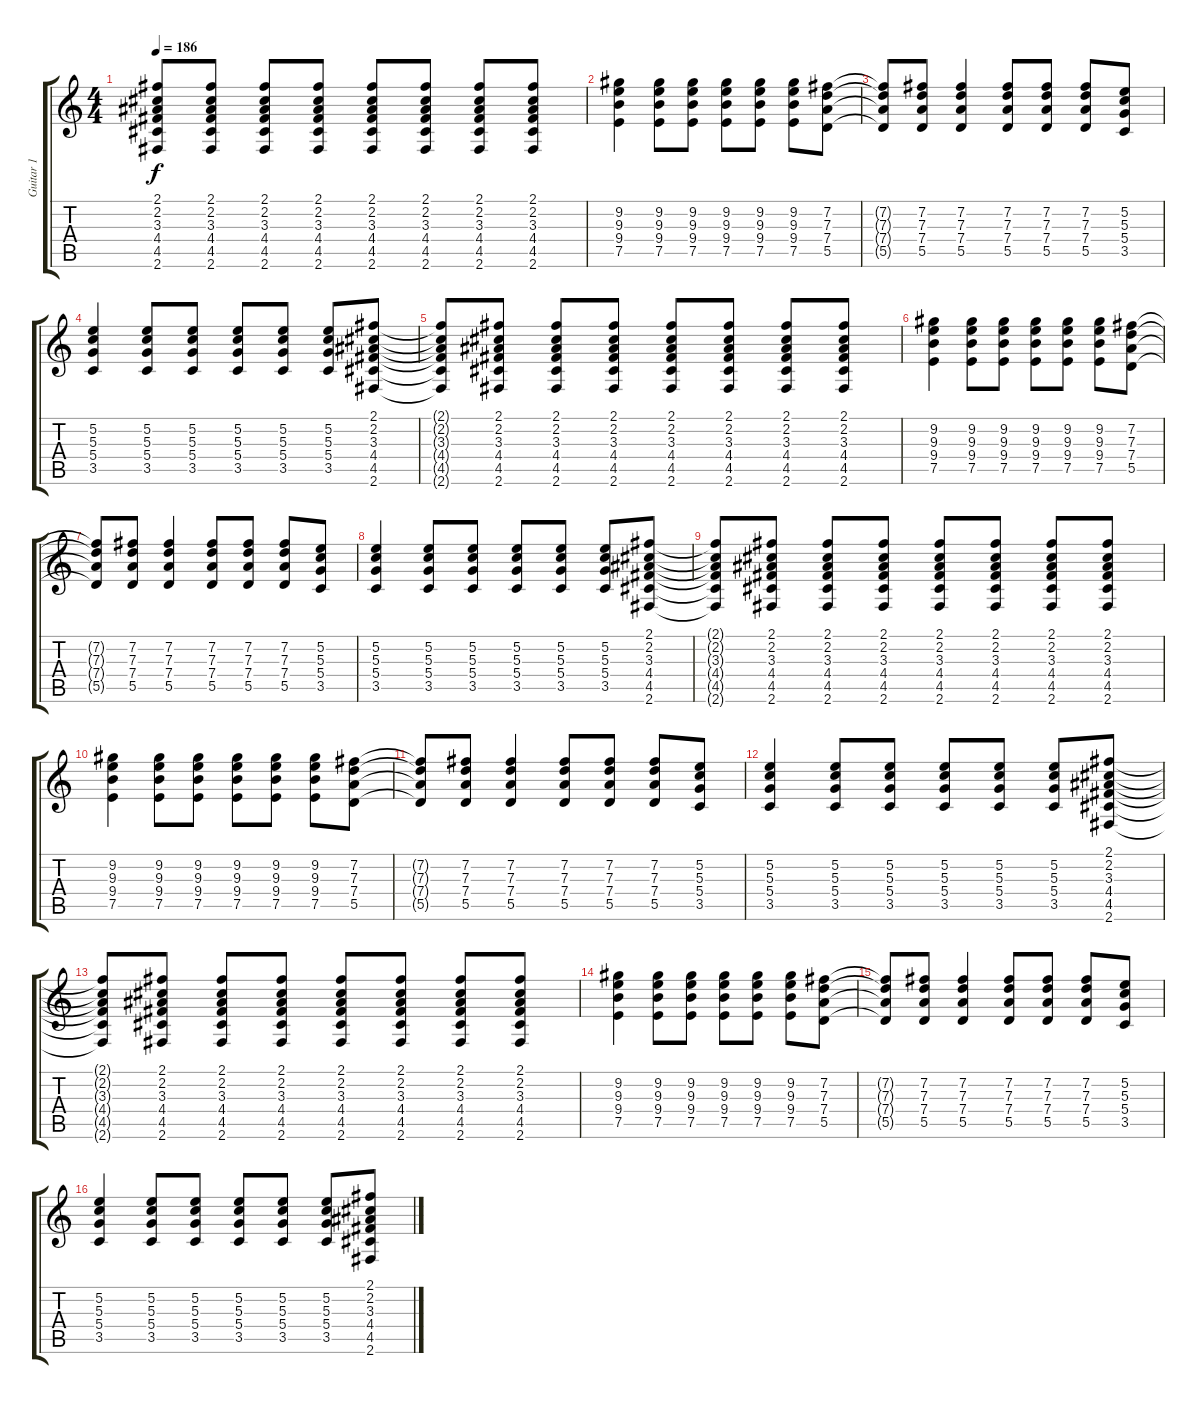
\track ("Guitar 1" "Guitar 1") {instrument overdrivenguitar}
\staff {score tabs}
\tuning (E4 B3 G3 D3 A2 E2) {hide}
\ts (4 4)
\tempo 186
\clef g2
\ks c
(2.1{t} 2.2{t} 3.3{t} 4.4{t} 4.5{t} 2.6{t}).8{dy f} (2.1 2.2 3.3 4.4 4.5 2.6).8 (2.1 2.2 3.3 4.4 4.5 2.6).8 (2.1 2.2 3.3 4.4 4.5 2.6).8 (2.1 2.2 3.3 4.4 4.5 2.6).8 (2.1 2.2 3.3 4.4 4.5 2.6).8 (2.1 2.2 3.3 4.4 4.5 2.6).8 (2.1 2.2 3.3 4.4 4.5 2.6).8 |
(9.2 9.3 9.4 7.5).4 (9.2 9.3 9.4 7.5).8 (9.2 9.3 9.4 7.5).8 (9.2 9.3 9.4 7.5).8 (9.2 9.3 9.4 7.5).8 (9.2 9.3 9.4 7.5).8 (7.2 7.3 7.4 5.5).8 |
(7.2{t} 7.3{t} 7.4{t} 5.5{t}).8 (7.2 7.3 7.4 5.5).8 (7.2 7.3 7.4 5.5).4 (7.2 7.3 7.4 5.5).8 (7.2 7.3 7.4 5.5).8 (7.2 7.3 7.4 5.5).8 (5.2 5.3 5.4 3.5).8 |
(5.2 5.3 5.4 3.5).4 (5.2 5.3 5.4 3.5).8 (5.2 5.3 5.4 3.5).8 (5.2 5.3 5.4 3.5).8 (5.2 5.3 5.4 3.5).8 (5.2 5.3 5.4 3.5).8 (2.1 2.2 3.3 4.4 4.5 2.6).8 |
(2.1{t} 2.2{t} 3.3{t} 4.4{t} 4.5{t} 2.6{t}).8 (2.1 2.2 3.3 4.4 4.5 2.6).8 (2.1 2.2 3.3 4.4 4.5 2.6).8 (2.1 2.2 3.3 4.4 4.5 2.6).8 (2.1 2.2 3.3 4.4 4.5 2.6).8 (2.1 2.2 3.3 4.4 4.5 2.6).8 (2.1 2.2 3.3 4.4 4.5 2.6).8 (2.1 2.2 3.3 4.4 4.5 2.6).8 |
(9.2 9.3 9.4 7.5).4 (9.2 9.3 9.4 7.5).8 (9.2 9.3 9.4 7.5).8 (9.2 9.3 9.4 7.5).8 (9.2 9.3 9.4 7.5).8 (9.2 9.3 9.4 7.5).8 (7.2 7.3 7.4 5.5).8 |
(7.2{t} 7.3{t} 7.4{t} 5.5{t}).8 (7.2 7.3 7.4 5.5).8 (7.2 7.3 7.4 5.5).4 (7.2 7.3 7.4 5.5).8 (7.2 7.3 7.4 5.5).8 (7.2 7.3 7.4 5.5).8 (5.2 5.3 5.4 3.5).8 |
(5.2 5.3 5.4 3.5).4 (5.2 5.3 5.4 3.5).8 (5.2 5.3 5.4 3.5).8 (5.2 5.3 5.4 3.5).8 (5.2 5.3 5.4 3.5).8 (5.2 5.3 5.4 3.5).8 (2.1 2.2 3.3 4.4 4.5 2.6).8 |
(2.1{t} 2.2{t} 3.3{t} 4.4{t} 4.5{t} 2.6{t}).8 (2.1 2.2 3.3 4.4 4.5 2.6).8 (2.1 2.2 3.3 4.4 4.5 2.6).8 (2.1 2.2 3.3 4.4 4.5 2.6).8 (2.1 2.2 3.3 4.4 4.5 2.6).8 (2.1 2.2 3.3 4.4 4.5 2.6).8 (2.1 2.2 3.3 4.4 4.5 2.6).8 (2.1 2.2 3.3 4.4 4.5 2.6).8 |
(9.2 9.3 9.4 7.5).4 (9.2 9.3 9.4 7.5).8 (9.2 9.3 9.4 7.5).8 (9.2 9.3 9.4 7.5).8 (9.2 9.3 9.4 7.5).8 (9.2 9.3 9.4 7.5).8 (7.2 7.3 7.4 5.5).8 |
(7.2{t} 7.3{t} 7.4{t} 5.5{t}).8 (7.2 7.3 7.4 5.5).8 (7.2 7.3 7.4 5.5).4 (7.2 7.3 7.4 5.5).8 (7.2 7.3 7.4 5.5).8 (7.2 7.3 7.4 5.5).8 (5.2 5.3 5.4 3.5).8 |
(5.2 5.3 5.4 3.5).4 (5.2 5.3 5.4 3.5).8 (5.2 5.3 5.4 3.5).8 (5.2 5.3 5.4 3.5).8 (5.2 5.3 5.4 3.5).8 (5.2 5.3 5.4 3.5).8 (2.1 2.2 3.3 4.4 4.5 2.6).8 |
(2.1{t} 2.2{t} 3.3{t} 4.4{t} 4.5{t} 2.6{t}).8 (2.1 2.2 3.3 4.4 4.5 2.6).8 (2.1 2.2 3.3 4.4 4.5 2.6).8 (2.1 2.2 3.3 4.4 4.5 2.6).8 (2.1 2.2 3.3 4.4 4.5 2.6).8 (2.1 2.2 3.3 4.4 4.5 2.6).8 (2.1 2.2 3.3 4.4 4.5 2.6).8 (2.1 2.2 3.3 4.4 4.5 2.6).8 |
(9.2 9.3 9.4 7.5).4 (9.2 9.3 9.4 7.5).8 (9.2 9.3 9.4 7.5).8 (9.2 9.3 9.4 7.5).8 (9.2 9.3 9.4 7.5).8 (9.2 9.3 9.4 7.5).8 (7.2 7.3 7.4 5.5).8 |
(7.2{t} 7.3{t} 7.4{t} 5.5{t}).8 (7.2 7.3 7.4 5.5).8 (7.2 7.3 7.4 5.5).4 (7.2 7.3 7.4 5.5).8 (7.2 7.3 7.4 5.5).8 (7.2 7.3 7.4 5.5).8 (5.2 5.3 5.4 3.5).8 |
(5.2 5.3 5.4 3.5).4 (5.2 5.3 5.4 3.5).8 (5.2 5.3 5.4 3.5).8 (5.2 5.3 5.4 3.5).8 (5.2 5.3 5.4 3.5).8 (5.2 5.3 5.4 3.5).8 (2.1 2.2 3.3 4.4 4.5 2.6).8
